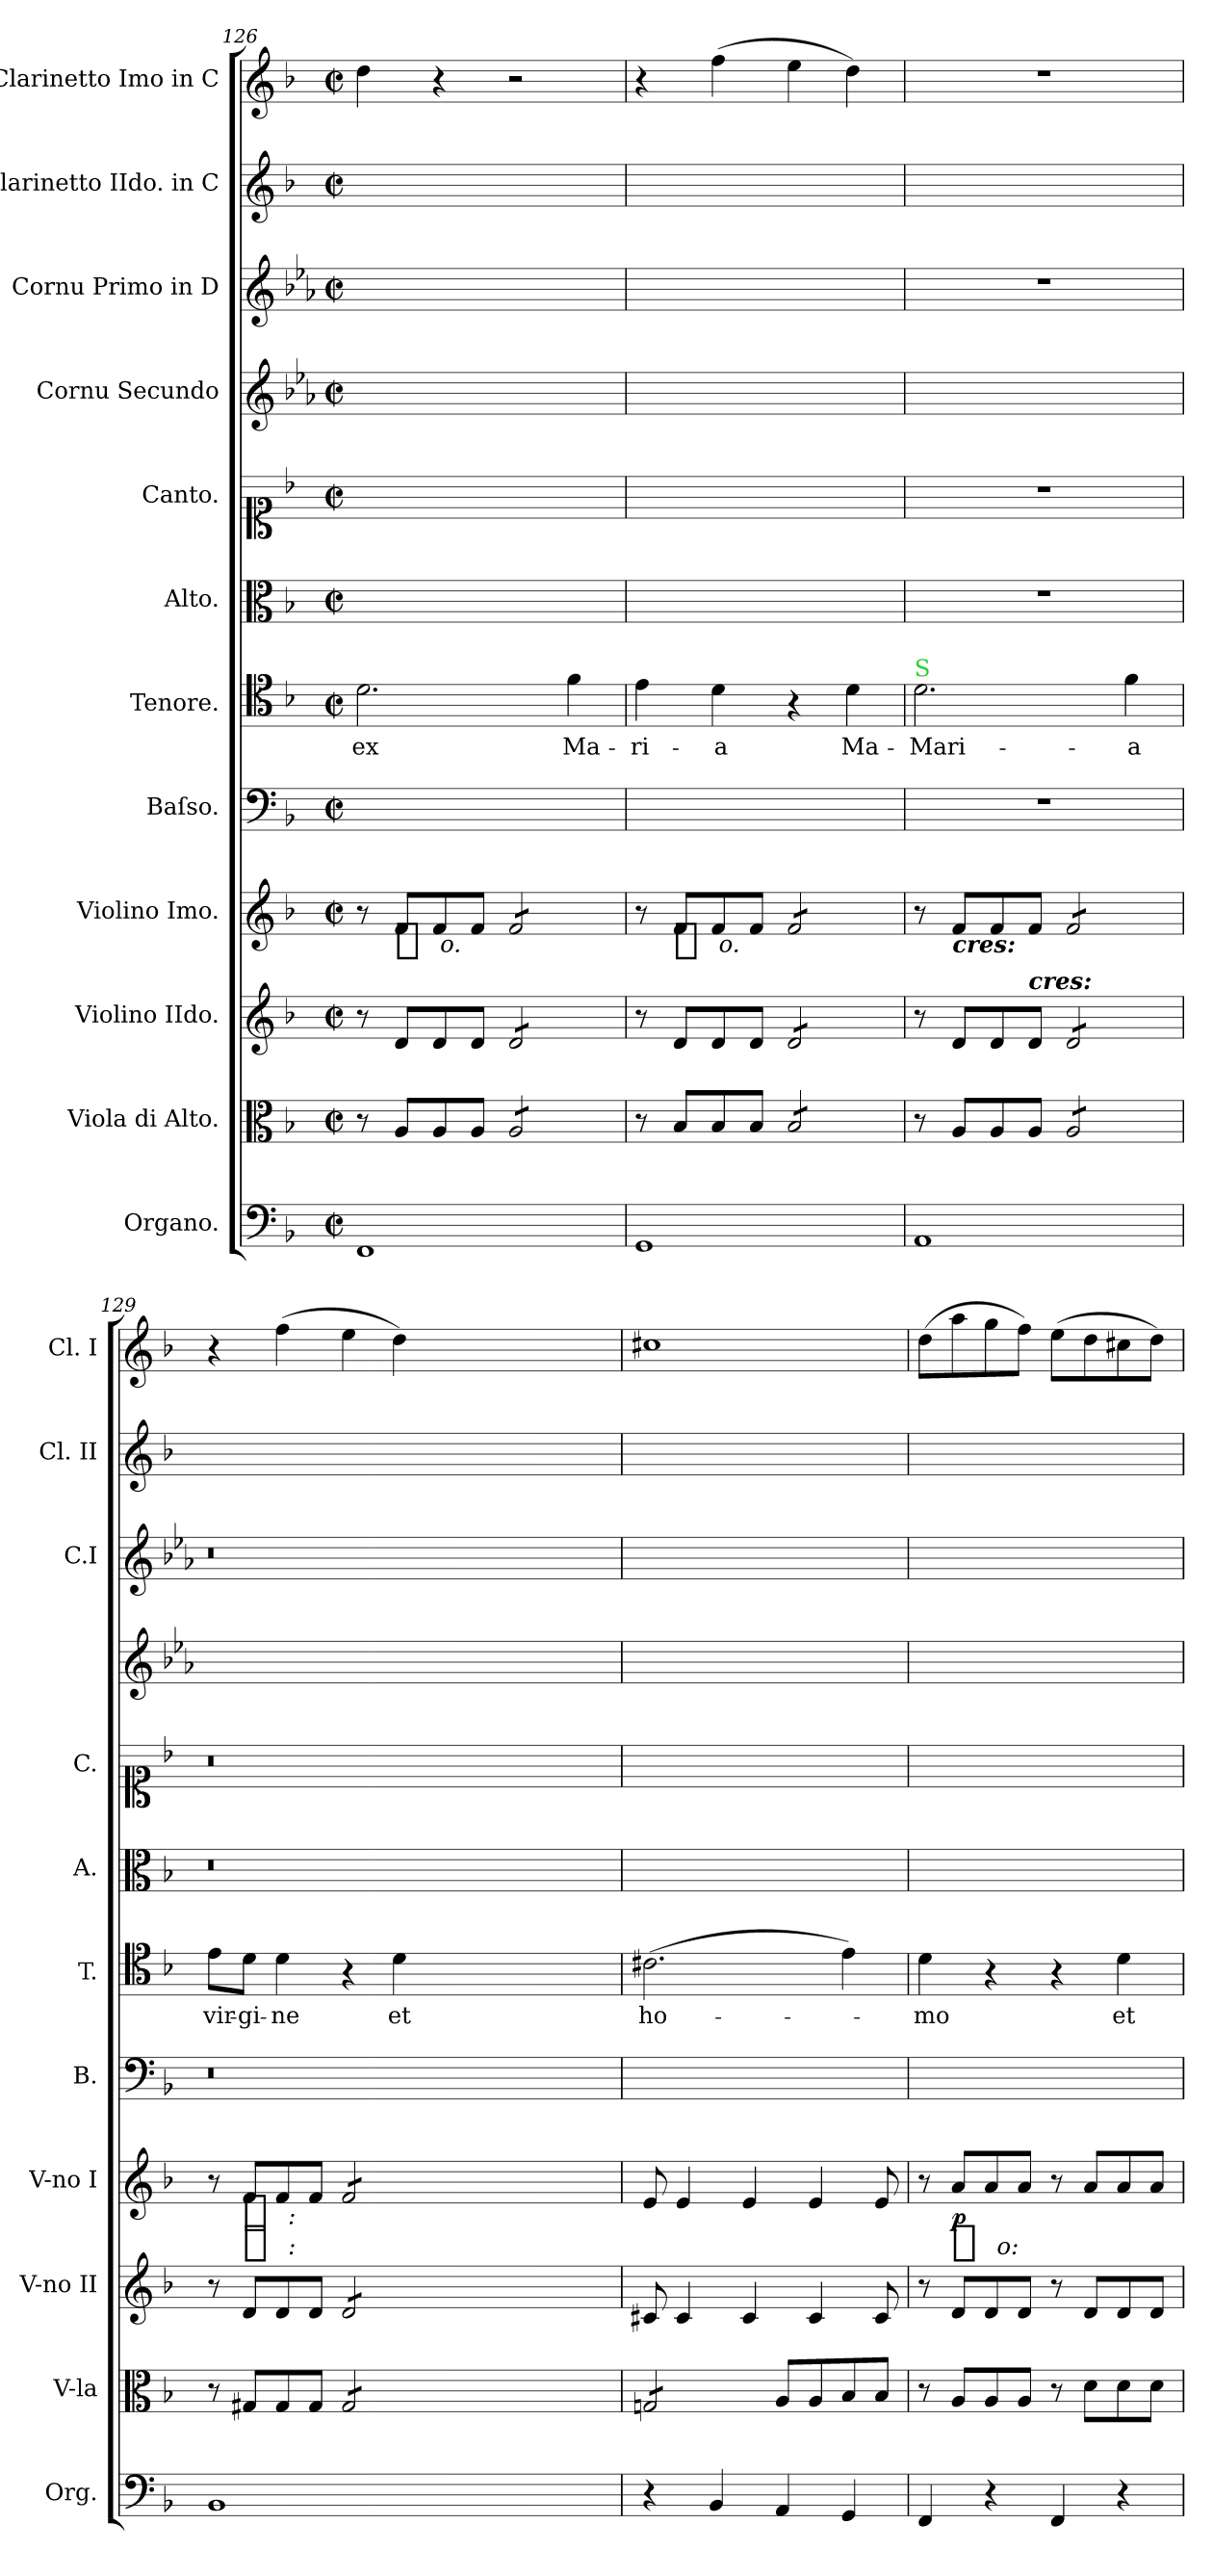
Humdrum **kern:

**kern	**kern	**kern	**dynam	**kern	**dynam	**kern	**kern	**text	**kern	**kern	**kern	**kern	**kern	**kern
*part12	*part11	*part10	*part10	*part9	*part9	*part8	*part7	*part7	*part6	*part5	*part4	*part3	*part2	*part1
*staff12	*staff11	*staff10	*staff10	*staff9	*staff9	*staff8	*staff7	*staff7	*staff6	*staff5	*staff4	*staff3	*staff2	*staff1
*I"Organo.	*I"Viola di Alto.	*I"Violino IIdo.	*	*I"Violino Imo.	*	*I"Baſso.	*I"Tenore.	*	*I"Alto.	*I"Canto.	*I"Cornu Secundo	*I"Cornu Primo in D	*I"Clarinetto IIdo. in C	*I"Clarinetto Imo in C
*I'Org.	*I'V-la	*I'V-no II	*	*I'V-no I	*	*I'B.	*I'T.	*	*I'A.	*I'C.	*	*I'C.I	*I'Cl. II	*I'Cl. I
*clefF4	*clefC3	*clefG2	*	*clefG2	*	*clefF4	*clefC4	*	*clefC3	*clefC1	*clefG2	*clefG2	*clefG2	*clefG2
*	*	*	*	*	*	*	*	*	*	*	*ITrd6c10	*ITrd6c10	*	*
*k[b-]	*k[b-]	*k[b-]	*	*k[b-]	*	*k[b-]	*k[b-]	*	*k[b-]	*k[b-]	*k[b-]	*k[b-]	*k[b-]	*k[b-]
*M2/2	*M2/2	*M2/2	*	*M2/2	*	*M2/2	*M2/2	*	*M2/2	*M2/2	*M2/2	*M2/2	*M2/2	*M2/2
*met(c|)	*met(c|)	*met(c|)	*	*met(c|)	*	*met(c|)	*met(c|)	*	*met(c|)	*met(c|)	*met(c|)	*met(c|)	*met(c|)	*met(c|)
=126	=126	=126	=126	=126	=126	=126	=126	=126	=126	=126	=126	=126	=126	=126
1FF	8r	8r	.	8r	.	1ryy	2.d\	ex	1ryy	1ryy	1ryy	1ryy	1ryy	4dd\
!	!	!	!	!	!LO:DY:b:t=%s o.	!	!	!	!	!	!	!	!	!
.	8A/L	8d/L	.	8f/L	p	.	.	.	.	.	.	.	.	.
.	8A/	8d/	.	8f/	.	.	.	.	.	.	.	.	.	4r
.	8A/J	8d/J	.	8f/J	.	.	.	.	.	.	.	.	.	.
*	*tremolo	*	*	*	*	*	*	*	*	*	*	*	*	*
*	*	*tremolo	*	*	*	*	*	*	*	*	*	*	*	*
*	*	*	*	*tremolo	*	*	*	*	*	*	*	*	*	*
.	8A/L	8d/L	.	8f/L	.	.	.	.	.	.	.	.	.	2r
.	8A/	8d/	.	8f/	.	.	.	.	.	.	.	.	.	.
.	8A/	8d/	.	8f/	.	.	4f\	Ma-	.	.	.	.	.	.
.	8A/J	8d/J	.	8f/J	.	.	.	.	.	.	.	.	.	.
*	*	*	*	*Xtremolo	*	*	*	*	*	*	*	*	*	*
*	*	*Xtremolo	*	*	*	*	*	*	*	*	*	*	*	*
*	*Xtremolo	*	*	*	*	*	*	*	*	*	*	*	*	*
=127	=127	=127	=127	=127	=127	=127	=127	=127	=127	=127	=127	=127	=127	=127
1GG	8r	8r	.	8r	.	1ryy	4e\	-ri-	1ryy	1ryy	1ryy	1ryy	1ryy	4r
!	!	!	!	!	!LO:DY:b:t=%s o.	!	!	!	!	!	!	!	!	!
.	8B-/L	8d/L	.	8f/L	p	.	.	.	.	.	.	.	.	.
.	8B-/	8d/	.	8f/	.	.	4d\	-a	.	.	.	.	.	(>4ff\
.	8B-/J	8d/J	.	8f/J	.	.	.	.	.	.	.	.	.	.
*	*tremolo	*	*	*	*	*	*	*	*	*	*	*	*	*
*	*	*tremolo	*	*	*	*	*	*	*	*	*	*	*	*
*	*	*	*	*tremolo	*	*	*	*	*	*	*	*	*	*
.	8B-/L	8d/L	.	8f/L	.	.	4r	.	.	.	.	.	.	4ee\
.	8B-/	8d/	.	8f/	.	.	.	.	.	.	.	.	.	.
.	8B-/	8d/	.	8f/	.	.	4d\	Ma-	.	.	.	.	.	4dd\)
.	8B-/J	8d/J	.	8f/J	.	.	.	.	.	.	.	.	.	.
*	*	*	*	*Xtremolo	*	*	*	*	*	*	*	*	*	*
*	*	*Xtremolo	*	*	*	*	*	*	*	*	*	*	*	*
*	*Xtremolo	*	*	*	*	*	*	*	*	*	*	*	*	*
=128	=128	=128	=128	=128	=128	=128	=128	=128	=128	=128	=128	=128	=128	=128
!	!	!	!	!	!	!	!LO:TX:a:color=limegreen:t=S	!	!	!	!	!	!	!
1AA	8r	8r	.	8r	.	1r	2.d\	Mari-	1r	1r	1ryy	1r	1ryy	1r
!	!	!	!	!LO:TX:b:Bi:t=cres&colon;	!	!	!	!	!	!	!	!	!	!
.	8A/L	8d/L	.	8f/L	.	.	.	.	.	.	.	.	.	.
.	8A/	8d/	.	8f/	.	.	.	.	.	.	.	.	.	.
!	!	!LO:TX:Bi:t=cres&colon;	!	!	!	!	!	!	!	!	!	!	!	!
.	8A/J	8d/J	.	8f/J	.	.	.	.	.	.	.	.	.	.
*	*tremolo	*	*	*	*	*	*	*	*	*	*	*	*	*
*	*	*tremolo	*	*	*	*	*	*	*	*	*	*	*	*
*	*	*	*	*tremolo	*	*	*	*	*	*	*	*	*	*
.	8A/L	8d/L	.	8f/L	.	.	.	.	.	.	.	.	.	.
.	8A/	8d/	.	8f/	.	.	.	.	.	.	.	.	.	.
.	8A/	8d/	.	8f/	.	.	4f\	-a	.	.	.	.	.	.
.	8A/J	8d/J	.	8f/J	.	.	.	.	.	.	.	.	.	.
*	*	*	*	*Xtremolo	*	*	*	*	*	*	*	*	*	*
*	*	*Xtremolo	*	*	*	*	*	*	*	*	*	*	*	*
*	*Xtremolo	*	*	*	*	*	*	*	*	*	*	*	*	*
=129	=129	=129	=129	=129	=129	=129	=129	=129	=129	=129	=129	=129	=129	=129
1BB-	8r	8r	.	8r	.	0.r	8e\L	vir-	0.r	0.r	1ryy	0.r	1ryy	4r
!	!	!	!LO:DY:a:t=%s &colon;	!	!LO:DY:b:t=%s &colon;	!	!	!	!	!	!	!	!	!
.	8G#X/L	8d/L	fp	8f/L	fp	.	8d\J	-gi-	.	.	.	.	.	.
.	8G#/	8d/	.	8f/	.	.	4d\	-ne	.	.	.	.	.	(>4ff\
.	8G#/J	8d/J	.	8f/J	.	.	.	.	.	.	.	.	.	.
*	*tremolo	*	*	*	*	*	*	*	*	*	*	*	*	*
*	*	*tremolo	*	*	*	*	*	*	*	*	*	*	*	*
*	*	*	*	*tremolo	*	*	*	*	*	*	*	*	*	*
.	8G#/L	8d/L	.	8f/L	.	.	4r	.	.	.	.	.	.	4ee\
.	8G#/	8d/	.	8f/	.	.	.	.	.	.	.	.	.	.
.	8G#/	8d/	.	8f/	.	.	4d\	et	.	.	.	.	.	4dd\)
.	8G#/J	8d/J	.	8f/J	.	.	.	.	.	.	.	.	.	.
*	*	*	*	*Xtremolo	*	*	*	*	*	*	*	*	*	*
*	*	*Xtremolo	*	*	*	*	*	*	*	*	*	*	*	*
0ryy	0ryy	0ryy	.	0ryy	.	.	0ryy	.	.	.	0ryy	.	0ryy	0ryy
=130	=130	=130	=130	=130	=130	=130	=130	=130	=130	=130	=130	=130	=130	=130
4r	8Gn/L	8c#X/	.	8e/	.	1ryy	(>2.c#X\	ho-	1ryy	1ryy	1ryy	1ryy	1ryy	1cc#X
.	8Gn/	4c#/	.	4e/	.	.	.	.	.	.	.	.	.	.
4BB-/	8Gn/	.	.	.	.	.	.	.	.	.	.	.	.	.
.	8Gn/J	4c#/	.	4e/	.	.	.	.	.	.	.	.	.	.
*	*Xtremolo	*	*	*	*	*	*	*	*	*	*	*	*	*
4AA/	8A/L	.	.	.	.	.	.	.	.	.	.	.	.	.
.	8A/	4c#/	.	4e/	.	.	.	.	.	.	.	.	.	.
4GG/	8B-/	.	.	.	.	.	4e\)	.	.	.	.	.	.	.
.	8B-/J	8c#/	.	8e/	.	.	.	.	.	.	.	.	.	.
=131	=131	=131	=131	=131	=131	=131	=131	=131	=131	=131	=131	=131	=131	=131
4FF/	8r	8r	.	8r	.	1ryy	4d\	-mo	1ryy	1ryy	1ryy	1ryy	1ryy	(>8dd\L
!	!	!	!LO:DY:a:t=%s o&colon;	!	!LO:DY:b	!	!	!	!	!	!	!	!	!
.	8A/L	8d/L	p	8a/L	p	.	.	.	.	.	.	.	.	8aa\
4r	8A/	8d/	.	8a/	.	.	4r	.	.	.	.	.	.	8gg\
.	8A/J	8d/J	.	8a/J	.	.	.	.	.	.	.	.	.	8ff\J)
4FF/	8r	8r	.	8r	.	.	4r	.	.	.	.	.	.	(>8ee\L
.	8d\L	8d/L	.	8a/L	.	.	.	.	.	.	.	.	.	8dd\
4r	8d\	8d/	.	8a/	.	.	4d\	et	.	.	.	.	.	8cc#X\
.	8d\J	8d/J	.	8a/J	.	.	.	.	.	.	.	.	.	8dd\J)
=	=	=	=	=	=	=	=	=	=	=	=	=	=	=
*-	*-	*-	*-	*-	*-	*-	*-	*-	*-	*-	*-	*-	*-	*-
